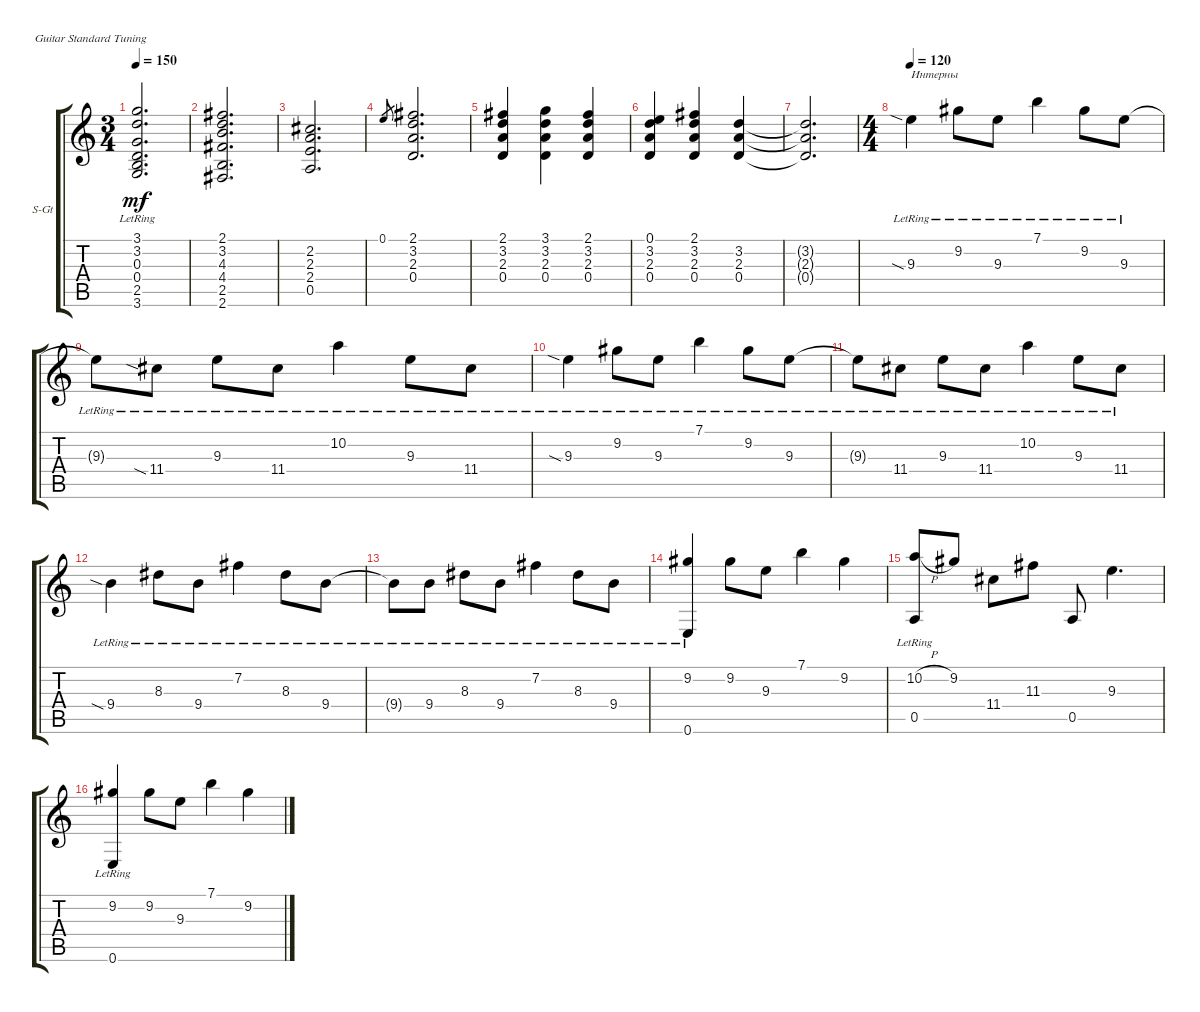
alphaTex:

\defaultSystemsLayout 4
\bracketExtendMode groupsimilarinstruments
\firstSystemTrackNameOrientation horizontal
\otherSystemsTrackNameOrientation horizontal
\track ("Steel Guitar" "S-Gt") {instrument acousticguitarsteel}
\staff {score tabs}
\tuning (E4 B3 G3 D3 A2 E2)
\ts (3 4)
\tempo 150
\clef g2
\ks c
(3.6{lr} 2.5{lr} 0.4{lr} 0.3{lr} 3.2{lr} 3.1{lr}).2{d dy mf} |
(4.4 4.3 3.2 2.1 2.6 2.5).2{d} |
(2.2 2.3 2.4 0.5).2{d} |
0.1.8{gr} (0.4 2.3 3.2 2.1).2{d} |
(0.4 2.3 3.2 2.1).4 (0.4 2.3 3.2 3.1).4 (0.4 2.3 3.2 2.1).4 |
(0.4 2.3 3.2 0.1).4 (0.4 2.3 3.2 2.1).4 (0.4 2.3 3.2).4 |
(0.4{t} 2.3{t} 3.2{t}).2{d} |
\ts (4 4)
\tempo 120
9.3{sia lr}.4{txt "Интерны"} 9.2{lr}.8 9.3{lr}.8 7.1{lr}.4 9.2{lr}.8 9.3{lr}.8 |
9.3{lr t}.8 11.4{sia lr}.8 9.3{lr}.8 11.4{lr}.8 10.2{lr}.4 9.3{lr}.8 11.4{lr}.8 |
9.3{sia lr}.4 9.2{lr}.8 9.3{lr}.8 7.1{lr}.4 9.2{lr}.8 9.3{lr}.8 |
9.3{lr t}.8 11.4{lr}.8 9.3{lr}.8 11.4{lr}.8 10.2{lr}.4 9.3{lr}.8 11.4{lr}.8 |
9.4{sia lr}.4 8.3{lr}.8 9.4{lr}.8 7.2{lr}.4 8.3{lr}.8 9.4{lr}.8 |
9.4{lr t}.8 9.4{lr}.8 8.3{lr}.8 9.4{lr}.8 7.2{lr}.4 8.3{lr}.8 9.4{lr}.8 |
(0.6{lr} 9.2{lr}).4 9.2.8 9.3.8 7.1.4 9.2.4 |
(10.2{h lr} 0.5{lr}).8 9.2.8 11.4.8 11.3.8 0.5.8 9.3.4{d} |
(0.6{lr} 9.2{lr}).4 9.2.8 9.3.8 7.1.4 9.2.4
